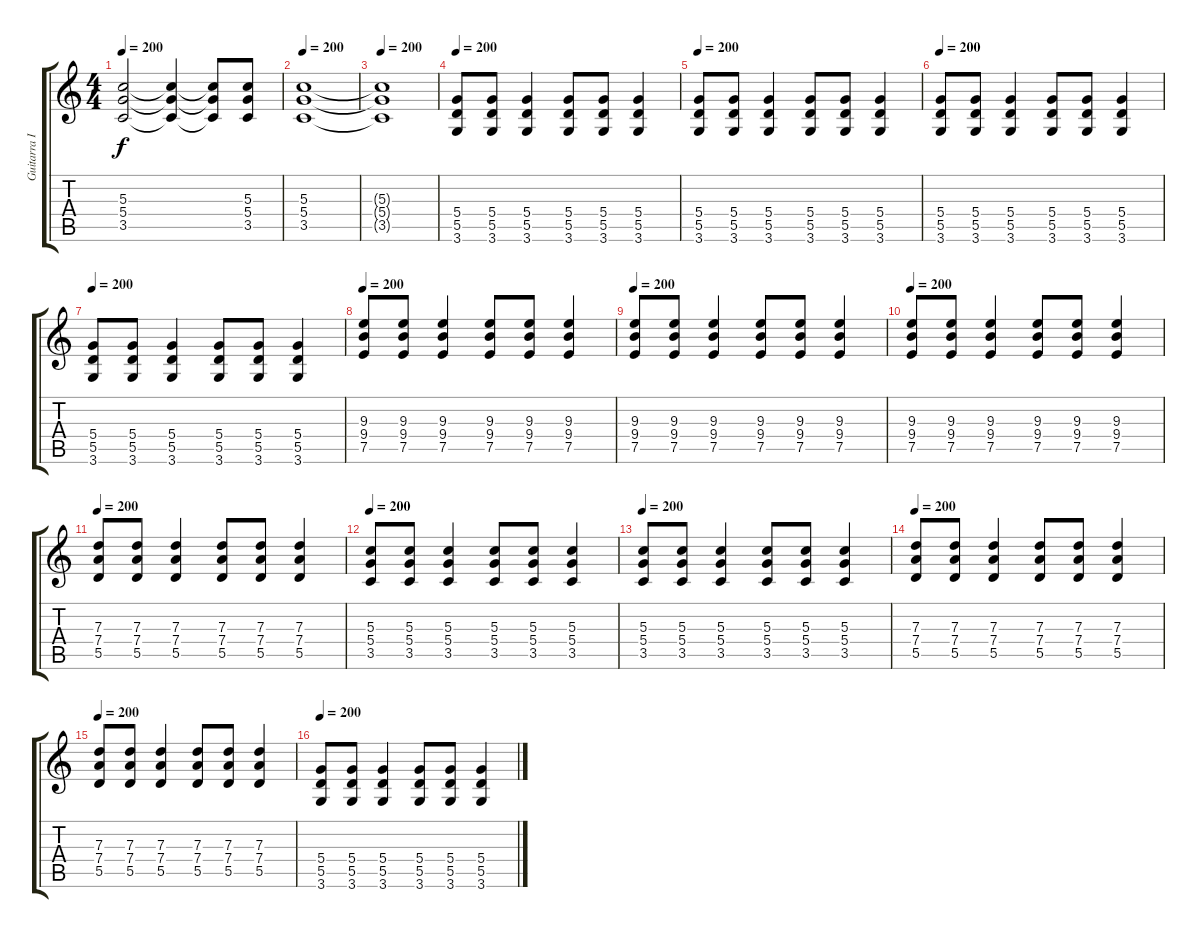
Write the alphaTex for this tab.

\track ("Guitarra I" "Guitarra I") {instrument overdrivenguitar}
\staff {score tabs}
\tuning (E4 B3 G3 D3 A2 E2) {hide}
\ts (4 4)
\tempo 200
\clef g2
\ks c
(5.3{t} 5.4{t} 3.5{t}).2{dy f} (5.3{t} 5.4{t} 3.5{t}).4 (5.3{t} 5.4{t} 3.5{t}).8 (5.3 5.4 3.5).8 |
\tempo 200
(5.3 5.4 3.5).1 |
\tempo 200
(5.3{t} 5.4{t} 3.5{t}).1 |
\tempo 200
(5.4 5.5 3.6).8 (5.4 5.5 3.6).8 (5.4 5.5 3.6).4 (5.4 5.5 3.6).8 (5.4 5.5 3.6).8 (5.4 5.5 3.6).4 |
\tempo 200
(5.4 5.5 3.6).8 (5.4 5.5 3.6).8 (5.4 5.5 3.6).4 (5.4 5.5 3.6).8 (5.4 5.5 3.6).8 (5.4 5.5 3.6).4 |
\tempo 200
(5.4 5.5 3.6).8 (5.4 5.5 3.6).8 (5.4 5.5 3.6).4 (5.4 5.5 3.6).8 (5.4 5.5 3.6).8 (5.4 5.5 3.6).4 |
\tempo 200
(5.4 5.5 3.6).8 (5.4 5.5 3.6).8 (5.4 5.5 3.6).4 (5.4 5.5 3.6).8 (5.4 5.5 3.6).8 (5.4 5.5 3.6).4 |
\tempo 200
(9.3 9.4 7.5).8 (9.3 9.4 7.5).8 (9.3 9.4 7.5).4 (9.3 9.4 7.5).8 (9.3 9.4 7.5).8 (9.3 9.4 7.5).4 |
\tempo 200
(9.3 9.4 7.5).8 (9.3 9.4 7.5).8 (9.3 9.4 7.5).4 (9.3 9.4 7.5).8 (9.3 9.4 7.5).8 (9.3 9.4 7.5).4 |
\tempo 200
(9.3 9.4 7.5).8 (9.3 9.4 7.5).8 (9.3 9.4 7.5).4 (9.3 9.4 7.5).8 (9.3 9.4 7.5).8 (9.3 9.4 7.5).4 |
\tempo 200
(7.3 7.4 5.5).8 (7.3 7.4 5.5).8 (7.3 7.4 5.5).4 (7.3 7.4 5.5).8 (7.3 7.4 5.5).8 (7.3 7.4 5.5).4 |
\tempo 200
(5.3 5.4 3.5).8 (5.3 5.4 3.5).8 (5.3 5.4 3.5).4 (5.3 5.4 3.5).8 (5.3 5.4 3.5).8 (5.3 5.4 3.5).4 |
\tempo 200
(5.3 5.4 3.5).8 (5.3 5.4 3.5).8 (5.3 5.4 3.5).4 (5.3 5.4 3.5).8 (5.3 5.4 3.5).8 (5.3 5.4 3.5).4 |
\tempo 200
(7.3 7.4 5.5).8 (7.3 7.4 5.5).8 (7.3 7.4 5.5).4 (7.3 7.4 5.5).8 (7.3 7.4 5.5).8 (7.3 7.4 5.5).4 |
\tempo 200
(7.3 7.4 5.5).8 (7.3 7.4 5.5).8 (7.3 7.4 5.5).4 (7.3 7.4 5.5).8 (7.3 7.4 5.5).8 (7.3 7.4 5.5).4 |
\tempo 200
(5.4 5.5 3.6).8 (5.4 5.5 3.6).8 (5.4 5.5 3.6).4 (5.4 5.5 3.6).8 (5.4 5.5 3.6).8 (5.4 5.5 3.6).4
